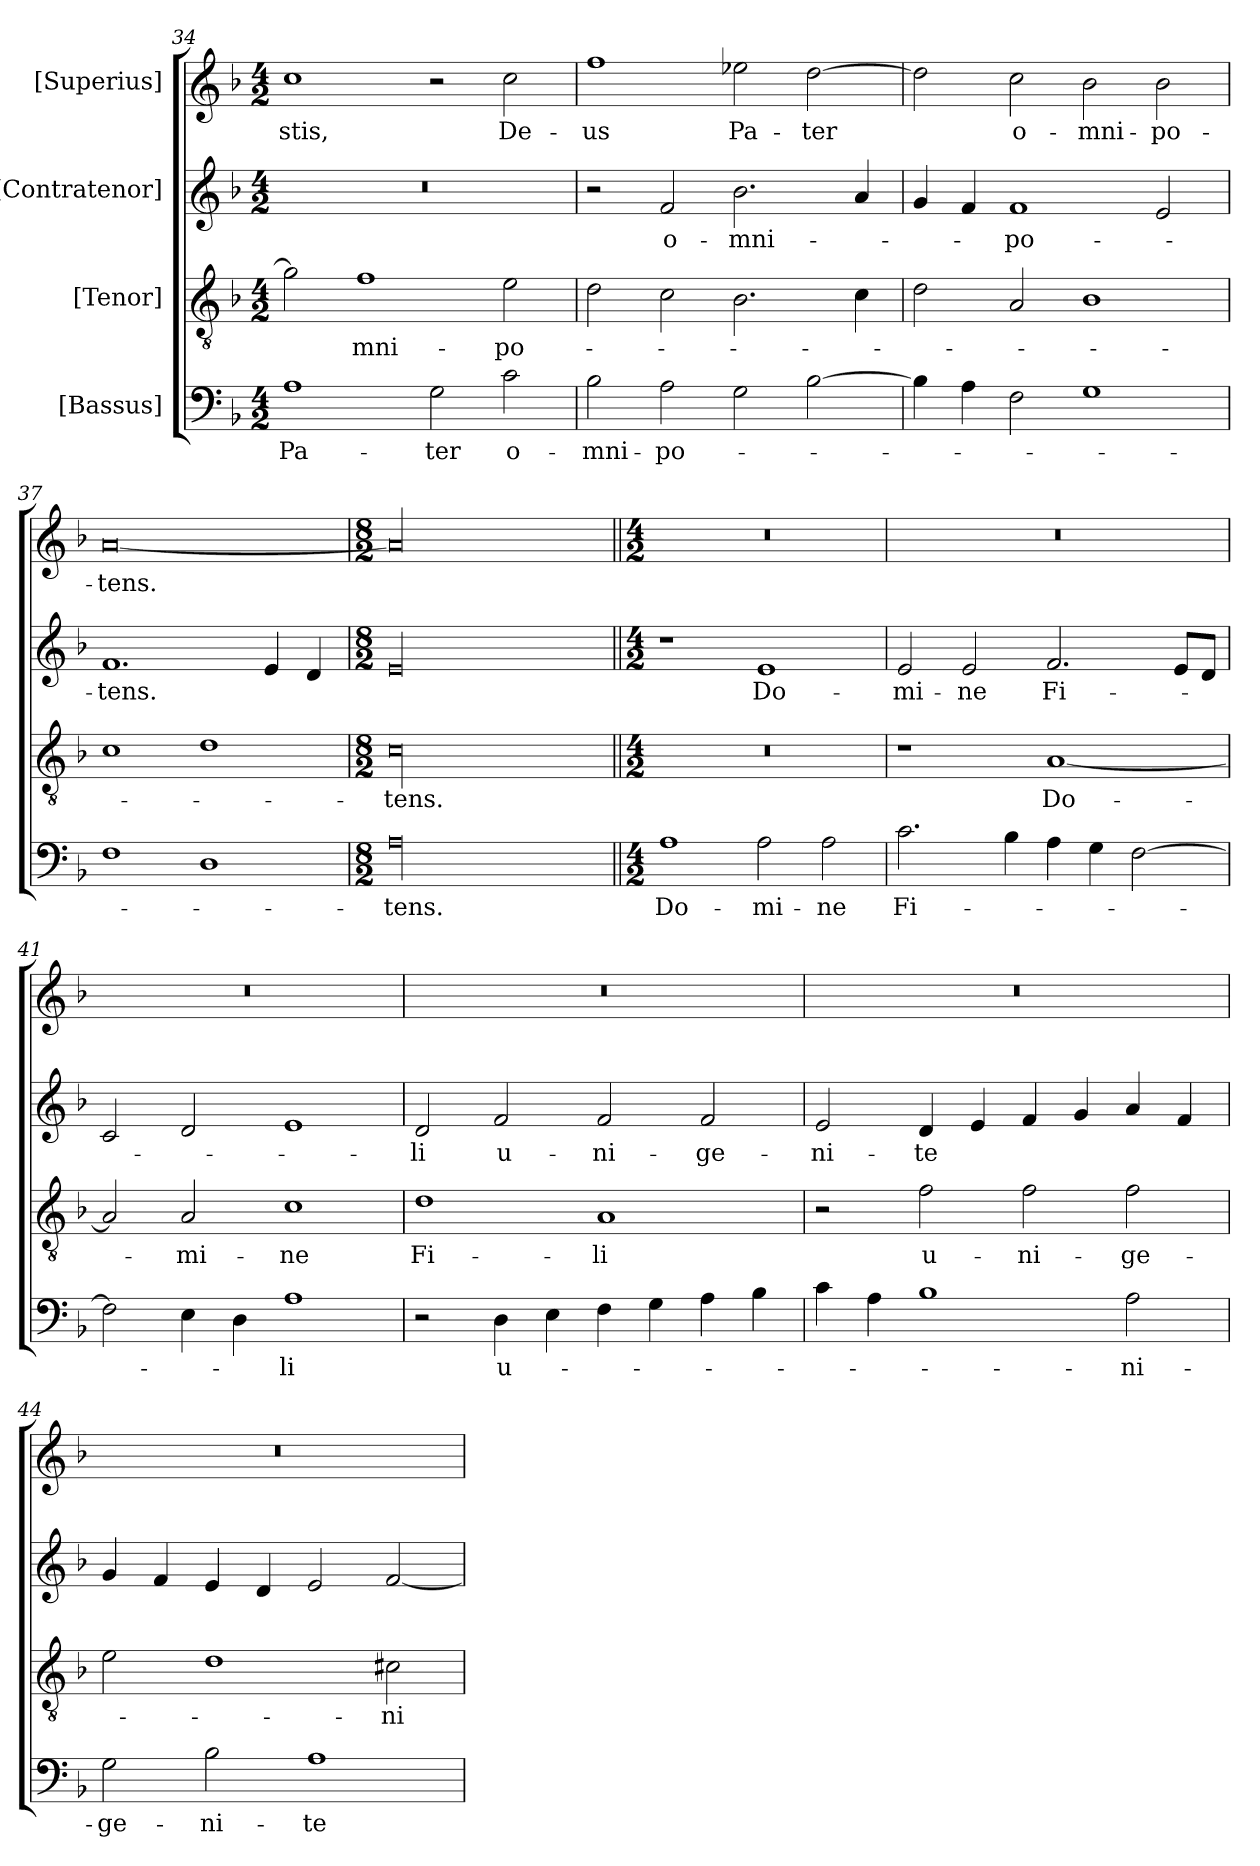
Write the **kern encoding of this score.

**kern	**text	**kern	**text	**kern	**text	**kern	**text
*part4	*part4	*part3	*part3	*part2	*part2	*part1	*part1
*staff4	*staff4	*staff3	*staff3	*staff2	*staff2	*staff1	*staff1
*I"[Bassus]	*	*I"[Tenor]	*	*I"[Contratenor]	*	*I"[Superius]	*
*clefF4	*	*clefGv2	*	*clefG2	*	*clefG2	*
*k[b-]	*	*k[b-]	*	*k[b-]	*	*k[b-]	*
*M4/2	*	*M4/2	*	*M4/2	*	*M4/2	*
=34	=34	=34	=34	=34	=34	=34	=34
1A\	Pa-	2g\]	.	0r	.	1cc\	-stis,
.	.	1f\	-mni-	.	.	.	.
2G\	-ter	.	.	.	.	2r	.
2c\	o-	2e\	-po-	.	.	2cc\	De-
=35	=35	=35	=35	=35	=35	=35	=35
2B-\	-mni-	2d\	.	2r	.	1ff\	-us
2A\	-po-	2c\	.	2f/	o-	.	.
2G\	.	2.B-\	.	2.b-\	-mni-	2ee-X\	Pa-
[2B-\	.	.	.	.	.	[2dd\	-ter
.	.	4c\	.	4a/	.	.	.
=36	=36	=36	=36	=36	=36	=36	=36
4B-\]	.	2d\	.	4g/	.	2dd\]	.
4A\	.	.	.	4f/	.	.	.
2F\	.	2A/	.	1f/	-po-	2cc\	o-
1G\	.	1B-\	.	.	.	2b-\	-mni-
.	.	.	.	2e/	.	2b-\	-po-
=37	=37	=37	=37	=37	=37	=37	=37
1F\	.	1c\	.	1.f/	-tens.	[0a/	-tens.
1D\	.	1d\	.	.	.	.	.
.	.	.	.	4e/	.	.	.
.	.	.	.	4d/	.	.	.
=38	=38	=38	=38	=38	=38	=38	=38
*M8/2	*	*M8/2	*	*M8/2	*	*M8/2	*
00A\	-tens.	00c\	-tens.	00e/	.	00a/]	.
=39||	=39||	=39||	=39||	=39||	=39||	=39||	=39||
*M4/2	*	*M4/2	*	*M4/2	*	*M4/2	*
1A\	Do-	0r	.	1r	.	0r	.
2A\	-mi-	.	.	1e/	Do-	.	.
2A\	-ne	.	.	.	.	.	.
=40	=40	=40	=40	=40	=40	=40	=40
2.c\	Fi-	1r	.	2e/	-mi-	0r	.
.	.	.	.	2e/	-ne	.	.
4B-\	.	.	.	.	.	.	.
4A\	.	[1A/	Do-	2.f/	Fi-	.	.
4G\	.	.	.	.	.	.	.
[2F\	.	.	.	.	.	.	.
.	.	.	.	8e/L	.	.	.
.	.	.	.	8d/J	.	.	.
=41	=41	=41	=41	=41	=41	=41	=41
2F\]	.	2A/]	.	2c/	.	0r	.
4E\	.	2A/	-mi-	2d/	.	.	.
4D\	.	.	.	.	.	.	.
1A\	-li	1c\	-ne	1e/	.	.	.
=42	=42	=42	=42	=42	=42	=42	=42
2r	.	1d\	Fi-	2d/	-li	0r	.
4D\	u-	.	.	2f/	u-	.	.
4E\	.	.	.	.	.	.	.
4F\	.	1A/	-li	2f/	-ni-	.	.
4G\	.	.	.	.	.	.	.
4A\	.	.	.	2f/	-ge-	.	.
4B-\	.	.	.	.	.	.	.
=43	=43	=43	=43	=43	=43	=43	=43
4c\	.	2r	.	2e/	-ni-	0r	.
4A\	.	.	.	.	.	.	.
1B-\	.	2f\	u-	4d/	-te	.	.
.	.	.	.	4e/	.	.	.
.	.	2f\	-ni-	4f/	.	.	.
.	.	.	.	4g/	.	.	.
2A\	-ni-	2f\	-ge-	4a/	.	.	.
.	.	.	.	4f/	.	.	.
=44	=44	=44	=44	=44	=44	=44	=44
2G\	-ge-	2e\	.	4g/	.	0r	.
.	.	.	.	4f/	.	.	.
2B-\	-ni-	1d\	.	4e/	.	.	.
.	.	.	.	4d/	.	.	.
1A\	-te	.	.	2e/	.	.	.
.	.	2c#X\	-ni-	[2f/	.	.	.
=	=	=	=	=	=	=	=
*-	*-	*-	*-	*-	*-	*-	*-
